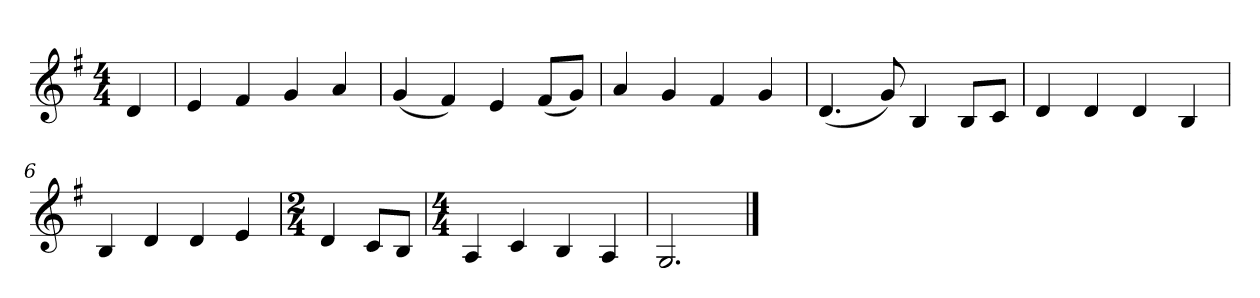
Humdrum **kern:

**kern
*part1
*staff1
*k[f#]
*M4/4
*MM120
=
4d
=1
4e
4f#
4g
4a
=2
(4g
4f#)
4e
(8f#L
8gJ)
=3
4a
4g
4f#
4g
=4
(4.d
8g)
4B
8BL
8cJ
=5
4d
4d
4d
4B
=6
4B
4d
4d
4e
=7
*M2/4
4d
8cL
8BJ
=8
*M4/4
4A
4c
4B
4A
=9
2.G
==
*-
